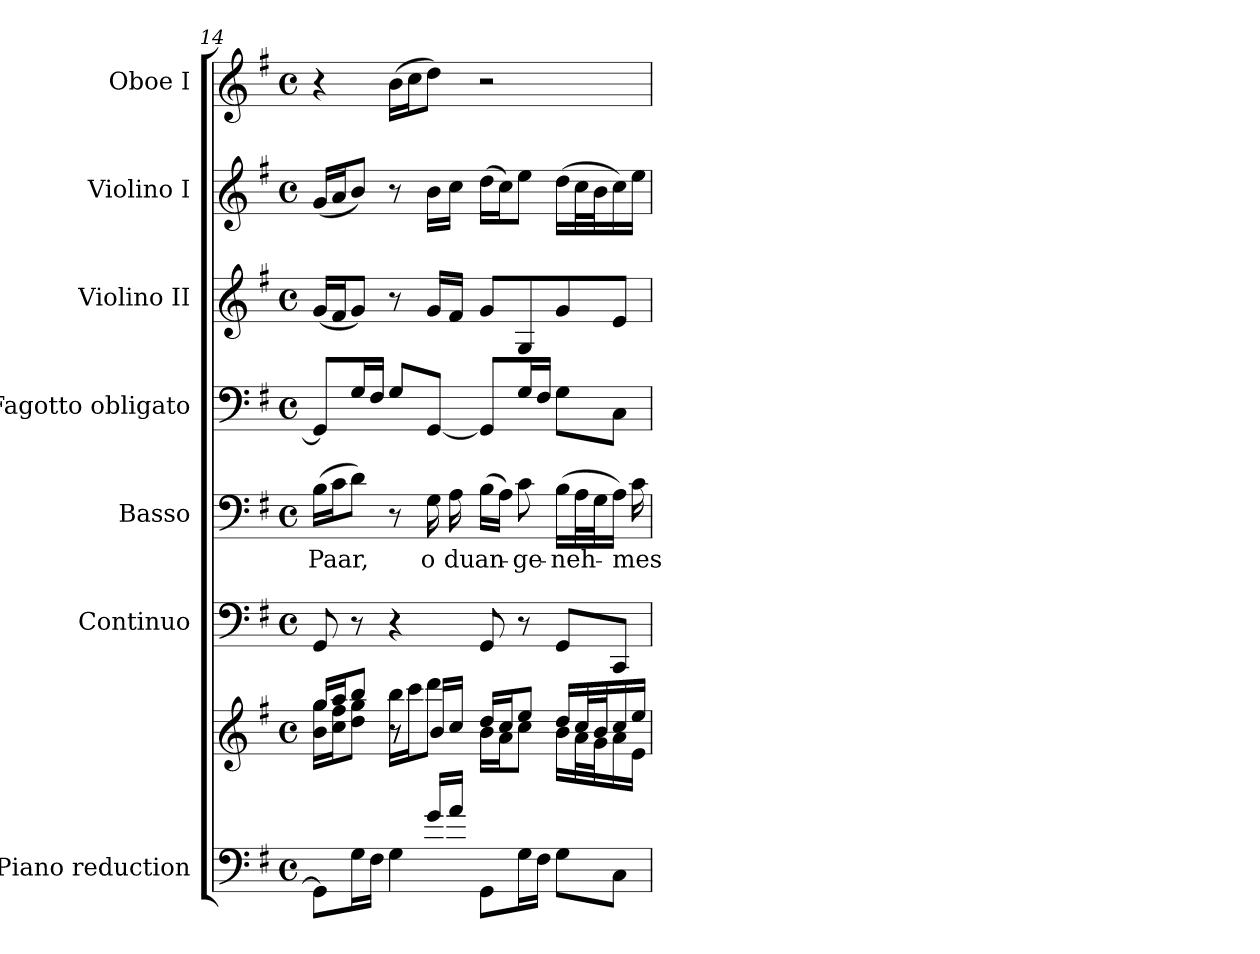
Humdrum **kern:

**kern	**kern	**kern	**kern	**text	**kern	**kern	**kern	**kern
*part7	*part7	*part6	*part5	*part5	*part4	*part3	*part2	*part1
*staff8	*staff7	*staff6	*staff5	*staff5	*staff4	*staff3	*staff2	*staff1
*I"Piano reduction	*	*I"Continuo	*I"Basso	*	*I"Fagotto obligato	*I"Violino II	*I"Violino I	*I"Oboe I
*I'Pno	*	*	*	*	*	*I'Vln	*I'Vln	*I'Ob
*clefF4	*clefG2	*clefF4	*clefF4	*	*clefF4	*clefG2	*clefG2	*clefG2
*k[f#]	*k[f#]	*k[f#]	*k[f#]	*	*k[f#]	*k[f#]	*k[f#]	*k[f#]
*M4/4	*M4/4	*M4/4	*M4/4	*	*M4/4	*M4/4	*M4/4	*M4/4
*met(c)	*met(c)	*met(c)	*met(c)	*	*met(c)	*met(c)	*met(c)	*met(c)
=14	=14	=14	=14	=14	=14	=14	=14	=14
*^	*^	*	*	*	*	*	*	*
*	*	*	*^	*	*	*	*	*	*	*
!	!	!	!	!	!	!	!LO:LY:b	!	!	!	!
4.ryy	8GG\L]	16gg/LL	16b\ 16gg\LL	4ryy	8GG/	(16B\LL	Paar,	8GG/L]	(16g/LL	(16g/LL	4r
.	.	16aa/J	16cc\ 16ff#\J	.	.	16c\J	.	.	16f#/J	16a/J	.
.	16G\L	8bb/J	8dd\ 8gg\J	.	8r	8d\J)	.	16G/L	8g/J)	8b/J)	.
.	16F#\JJ	.	.	.	.	.	.	16F#/JJ	.	.	.
.	4G\	16bb\LL	8r	8r	4r	8r	.	8G/L	8r	8r	(16b\LL
.	.	16ccc\J	.	.	.	.	.	.	.	.	16cc\J
!	!	!	!	!	!	!	!LO:LY:b	!	!	!	!
16g/LL	.	8ddd\J	8ryy	16b/LL	.	16G\	o	[8GG/J	16g/LL	16b\LL	8dd\J)
!	!	!	!	!	!	!	!LO:LY:b	!	!	!	!
16a/JJ	.	.	.	16cc/JJ	.	16A\	du	.	16f#/JJ	16cc\JJ	.
!	!	!	!	!	!	!	!LO:LY:b	!	!	!	!
2ryy	8GG\L	16dd/LL	16b\LL	2ryy	8GG/	(16B\LL	an-	8GG/L]	8g/L	(16dd\LL	2r
.	.	16cc/J	16a\J	.	.	16A\JJ)	.	.	.	16cc\J)	.
!	!	!	!	!	!	!	!LO:LY:b	!	!	!	!
.	16G\L	8ee/J	8cc\J	.	8r	8c\	-ge-	16G/L	8G/	8ee\J	.
.	16F#\JJ	.	.	.	.	.	.	16F#/JJ	.	.	.
!	!	!	!	!	!	!	!LO:LY:b	!	!	!	!
.	8G\L	16dd/LL	16b\LL	.	8GG/L	(16B\LL	-neh-	8G\L	8g/	(16dd\LL	.
.	.	32cc/L	32a\L	.	.	32A\L	.	.	.	32cc\L	.
.	.	32b/J	32g\J	.	.	32G\J	.	.	.	32b\J	.
.	8C\J	16cc/	16a\	.	8CC/J	16A\JJ)	.	8C\J	8e/J	16cc\)	.
!	!	!	!	!	!	!	!LO:LY:b	!	!	!	!
.	.	16ee/JJ	16e\JJ	.	.	16c\	-mes	.	.	16ee\JJ	.
*v	*v	*	*	*	*	*	*	*	*	*	*
*	*v	*v	*v	*	*	*	*	*	*	*
=	=	=	=	=	=	=	=	=
*-	*-	*-	*-	*-	*-	*-	*-	*-
